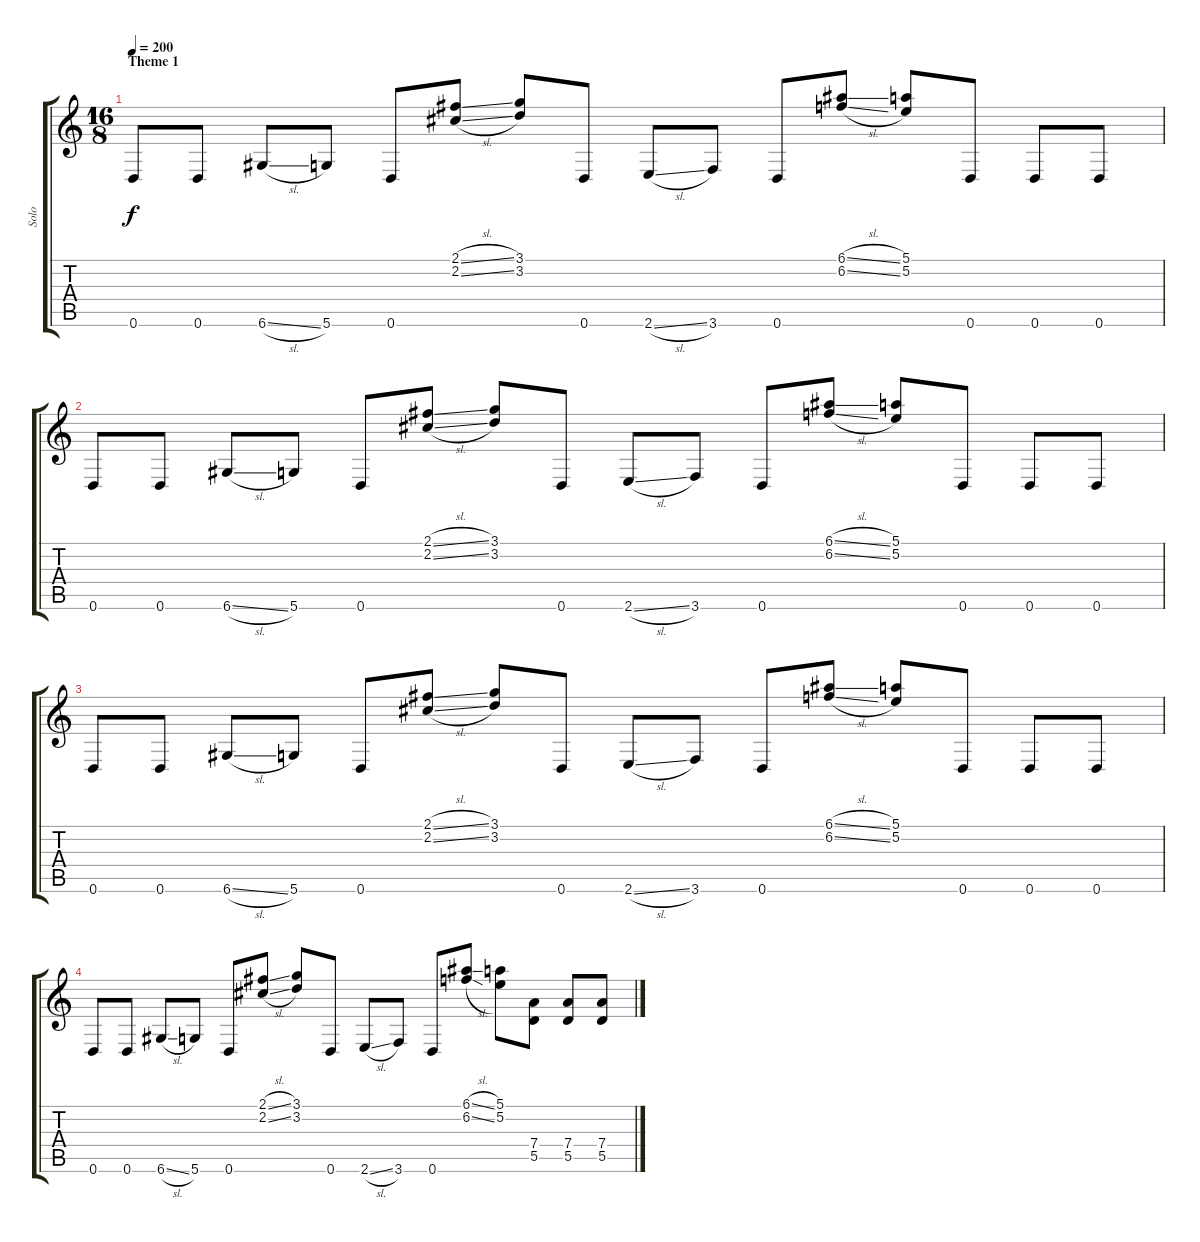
\track ("Solo" "Solo") {instrument distortionguitar}
\staff {score tabs}
\tuning (E4 B3 G3 D3 A2 D2) {hide}
\ts (16 8)
\section ("" "Theme 1")
\tempo 200
\clef g2
\ks c
0.6.8{dy f} 0.6.8 6.6{sl}.8 5.6.8 0.6.8 (2.1{sl} 2.2{sl}).8 (3.1 3.2).8 0.6.8 2.6{sl}.8 3.6.8 0.6.8 (6.1{sl} 6.2{sl}).8 (5.1 5.2).8 0.6.8 0.6.8 0.6.8 |
0.6.8 0.6.8 6.6{sl}.8 5.6.8 0.6.8 (2.1{sl} 2.2{sl}).8 (3.1 3.2).8 0.6.8 2.6{sl}.8 3.6.8 0.6.8 (6.1{sl} 6.2{sl}).8 (5.1 5.2).8 0.6.8 0.6.8 0.6.8 |
0.6.8 0.6.8 6.6{sl}.8 5.6.8 0.6.8 (2.1{sl} 2.2{sl}).8 (3.1 3.2).8 0.6.8 2.6{sl}.8 3.6.8 0.6.8 (6.1{sl} 6.2{sl}).8 (5.1 5.2).8 0.6.8 0.6.8 0.6.8 |
0.6.8 0.6.8 6.6{sl}.8 5.6.8 0.6.8 (2.1{sl} 2.2{sl}).8 (3.1 3.2).8 0.6.8 2.6{sl}.8 3.6.8 0.6.8 (6.1{sl} 6.2{sl}).8 (5.1 5.2).8 (7.4 5.5).8 (7.4 5.5).8 (7.4 5.5).8
